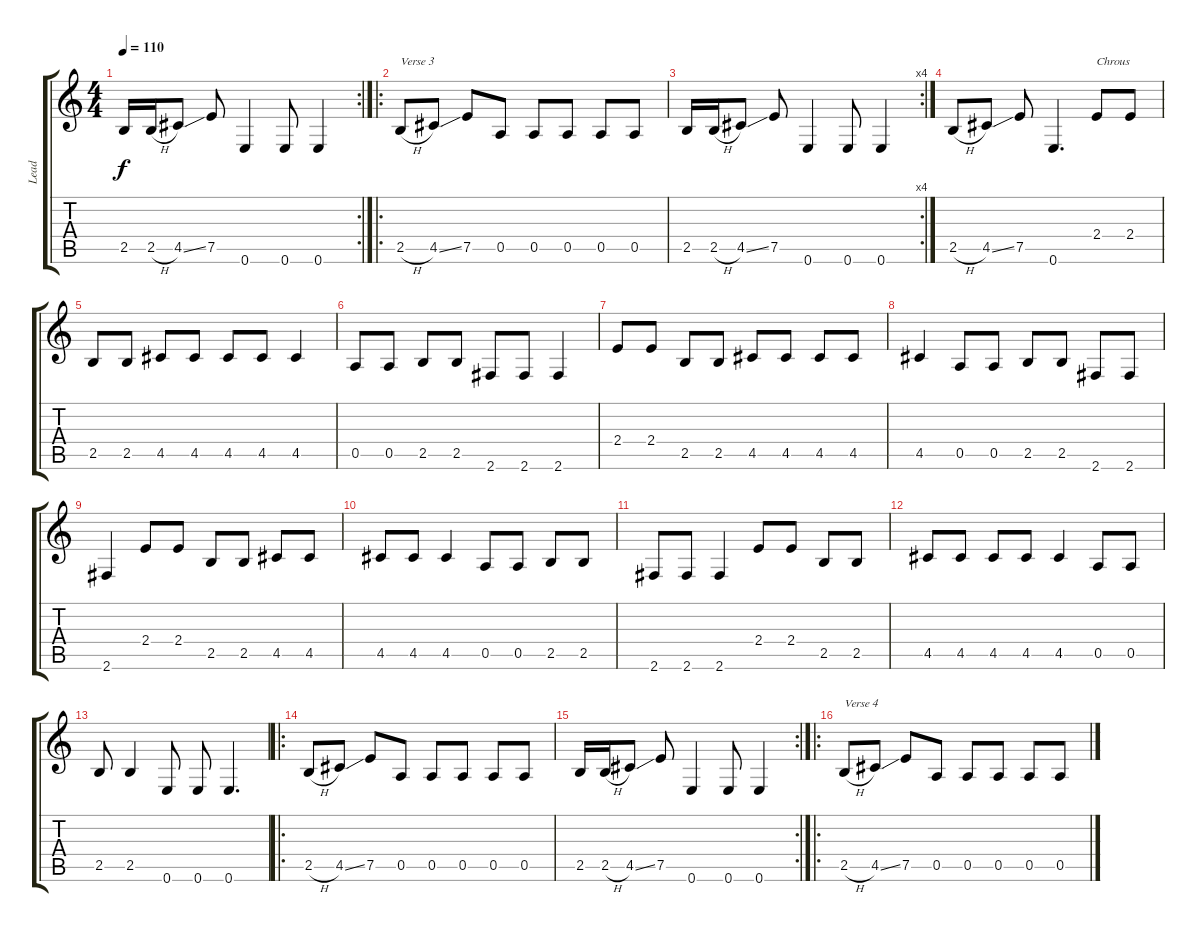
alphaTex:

\track ("Lead" "Lead") {instrument electricguitarjazz}
\staff {score tabs}
\tuning (E4 B3 G3 D3 A2 E2) {hide}
\rc 2
\ts (4 4)
\tempo 110
\clef g2
\ks c
2.5.16{dy f} 2.5{h}.16 4.5{ss}.8 7.5.8 0.6.4 0.6.8 0.6.4 |
\ro
2.5{h}.8{txt "Verse 3"} 4.5{ss}.8 7.5.8 0.5.8 0.5.8 0.5.8 0.5.8 0.5.8 |
\rc 4
2.5.16 2.5{h}.16 4.5{ss}.8 7.5.8 0.6.4 0.6.8 0.6.4 |
2.5{h}.8 4.5{ss}.8 7.5.8 0.6.4{d} 2.4.8{txt "Chrous"} 2.4.8 |
2.5.8 2.5.8 4.5.8 4.5.8 4.5.8 4.5.8 4.5.4 |
0.5.8 0.5.8 2.5.8 2.5.8 2.6.8 2.6.8 2.6.4 |
2.4.8 2.4.8 2.5.8 2.5.8 4.5.8 4.5.8 4.5.8 4.5.8 |
4.5.4 0.5.8 0.5.8 2.5.8 2.5.8 2.6.8 2.6.8 |
2.6.4 2.4.8 2.4.8 2.5.8 2.5.8 4.5.8 4.5.8 |
4.5.8 4.5.8 4.5.4 0.5.8 0.5.8 2.5.8 2.5.8 |
2.6.8 2.6.8 2.6.4 2.4.8 2.4.8 2.5.8 2.5.8 |
4.5.8 4.5.8 4.5.8 4.5.8 4.5.4 0.5.8 0.5.8 |
2.5.8 2.5.4 0.6.8 0.6.8 0.6.4{d} |
\ro
2.5{h}.8 4.5{ss}.8 7.5.8 0.5.8 0.5.8 0.5.8 0.5.8 0.5.8 |
\rc 2
2.5.16 2.5{h}.16 4.5{ss}.8 7.5.8 0.6.4 0.6.8 0.6.4 |
\ro
2.5{h}.8{txt "Verse 4"} 4.5{ss}.8 7.5.8 0.5.8 0.5.8 0.5.8 0.5.8 0.5.8
